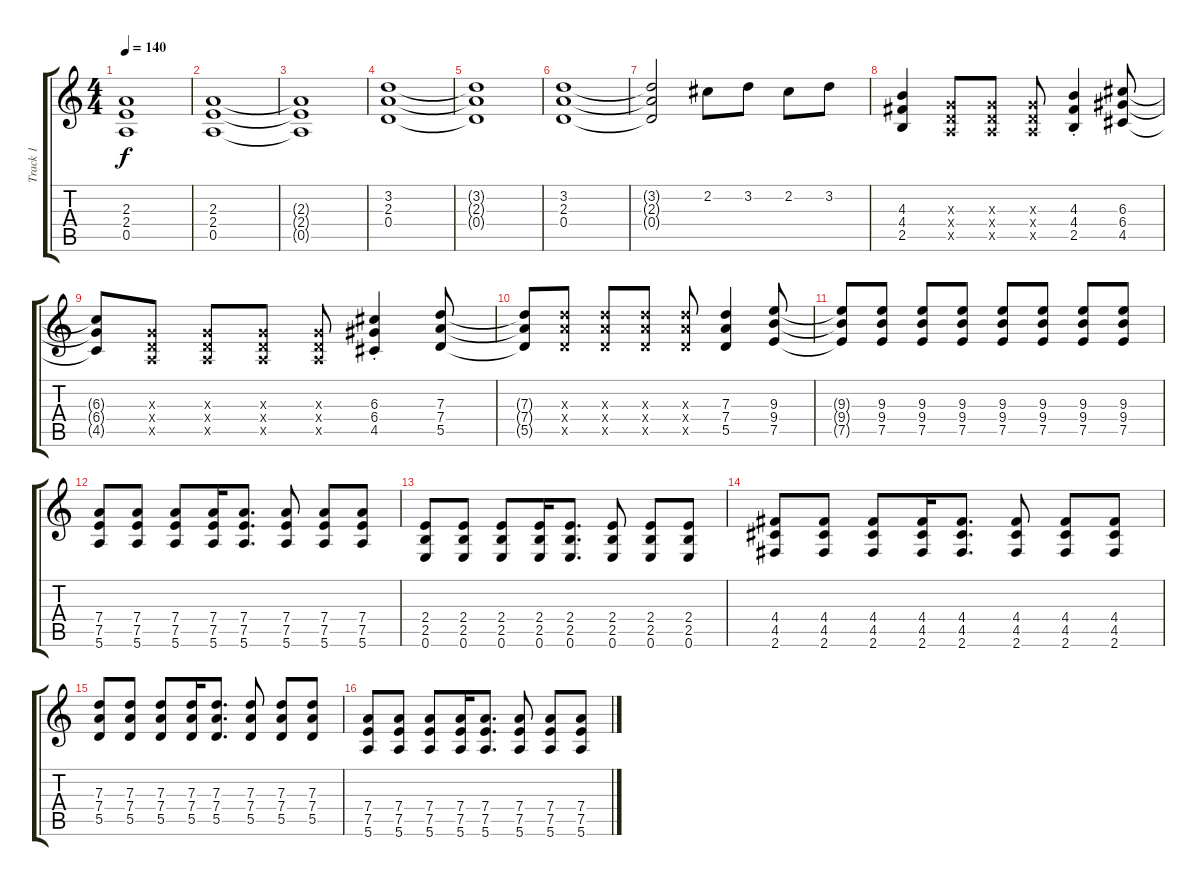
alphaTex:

\track ("Track 1" "Track 1") {instrument distortionguitar}
\staff {score tabs}
\tuning (E4 B3 G3 D3 A2 E2) {hide}
\ts (4 4)
\tempo 140
\clef g2
\ks c
(2.3{t} 2.4{t} 0.5{t}).1{dy f} |
(2.3 2.4 0.5).1 |
(2.3{t} 2.4{t} 0.5{t}).1 |
(3.2 2.3 0.4).1 |
(3.2{t} 2.3{t} 0.4{t}).1 |
(3.2 2.3 0.4).1 |
(3.2{t} 2.3{t} 0.4{t}).2 2.2.8 3.2.8 2.2.8 3.2.8 |
(4.3 4.4 2.5).4 (0.3{x} 0.4{x} 0.5{x}).8 (0.3{x} 0.4{x} 0.5{x}).8 (0.3{x} 0.4{x} 0.5{x}).8 (4.3 4.4 2.5{st}).4 (6.3 6.4 4.5).8 |
(6.3{t} 6.4{t} 4.5{t}).8 (0.3{x} 0.4{x} 0.5{x}).8 (0.3{x} 0.4{x} 0.5{x}).8 (0.3{x} 0.4{x} 0.5{x}).8 (0.3{x} 0.4{x} 0.5{x}).8 (6.3 6.4 4.5{st}).4 (7.3 7.4 5.5).8 |
(7.3{t} 7.4{t} 5.5{t}).8 (7.3{x} 7.4{x} 5.5{x}).8 (7.3{x} 7.4{x} 5.5{x}).8 (7.3{x} 7.4{x} 5.5{x}).8 (7.3{x} 7.4{x} 5.5{x}).8 (7.3 7.4 5.5).4 (9.3 9.4 7.5).8 |
(9.3{t} 9.4{t} 7.5{t}).8 (9.3 9.4 7.5).8 (9.3 9.4 7.5).8 (9.3 9.4 7.5).8 (9.3 9.4 7.5).8 (9.3 9.4 7.5).8 (9.3 9.4 7.5).8 (9.3 9.4 7.5).8 |
(7.4 7.5 5.6).8 (7.4 7.5 5.6).8 (7.4 7.5 5.6).8 (7.4 7.5 5.6).16 (7.4 7.5 5.6).8{d} (7.4 7.5 5.6).8 (7.4 7.5 5.6).8 (7.4 7.5 5.6).8 |
(2.4 2.5 0.6).8 (2.4 2.5 0.6).8 (2.4 2.5 0.6).8 (2.4 2.5 0.6).16 (2.4 2.5 0.6).8{d} (2.4 2.5 0.6).8 (2.4 2.5 0.6).8 (2.4 2.5 0.6).8 |
(4.4 4.5 2.6).8 (4.4 4.5 2.6).8 (4.4 4.5 2.6).8 (4.4 4.5 2.6).16 (4.4 4.5 2.6).8{d} (4.4 4.5 2.6).8 (4.4 4.5 2.6).8 (4.4 4.5 2.6).8 |
(7.3 7.4 5.5).8 (7.3 7.4 5.5).8 (7.3 7.4 5.5).8 (7.3 7.4 5.5).16 (7.3 7.4 5.5).8{d} (7.3 7.4 5.5).8 (7.3 7.4 5.5).8 (7.3 7.4 5.5).8 |
(7.4 7.5 5.6).8 (7.4 7.5 5.6).8 (7.4 7.5 5.6).8 (7.4 7.5 5.6).16 (7.4 7.5 5.6).8{d} (7.4 7.5 5.6).8 (7.4 7.5 5.6).8 (7.4 7.5 5.6).8
